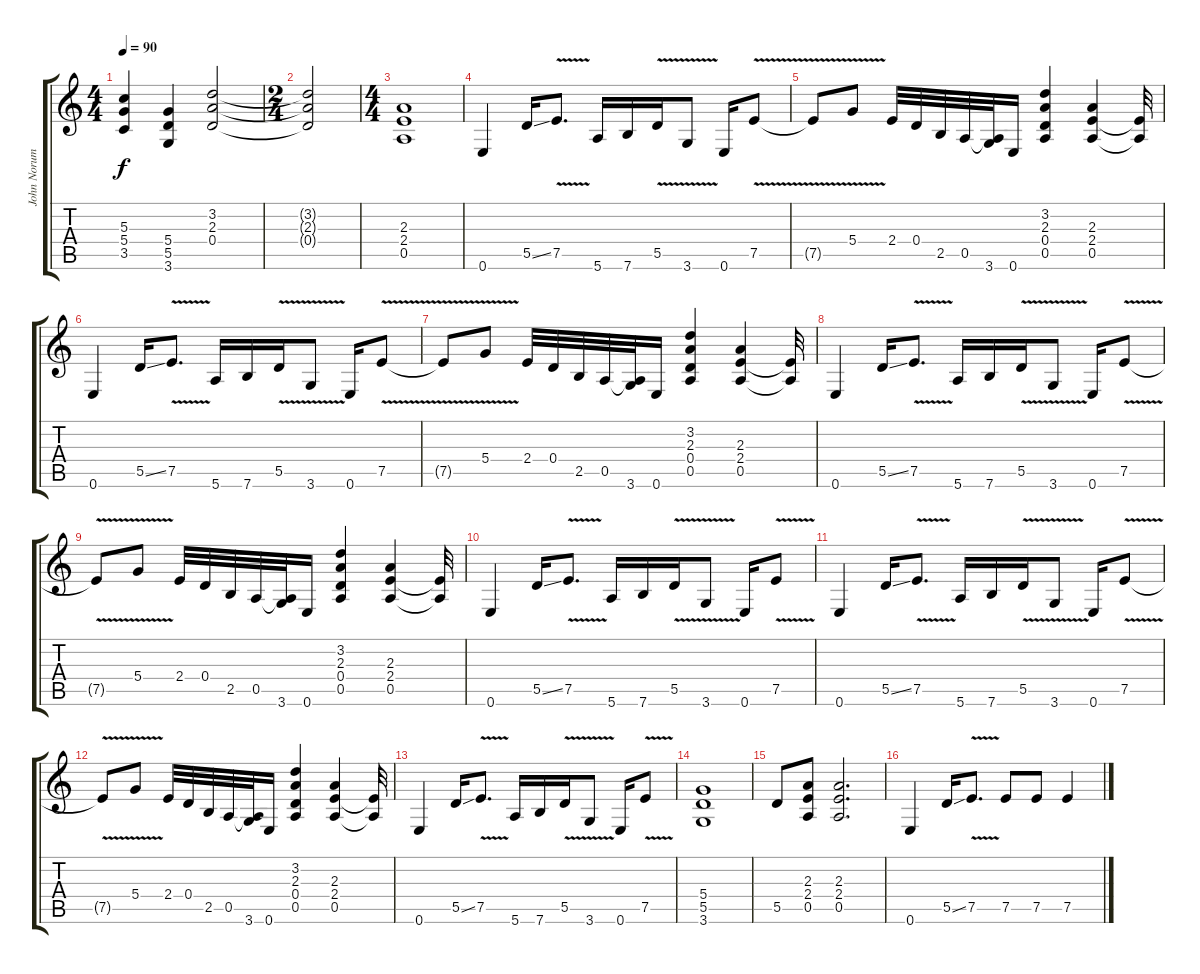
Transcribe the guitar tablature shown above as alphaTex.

\track ("John Norum" "John Norum") {instrument distortionguitar}
\staff {score tabs}
\tuning (E4 B3 G3 D3 A2 E2) {hide}
\ts (4 4)
\tempo 90
\clef g2
\ks c
(5.3 5.4 3.5).4{dy f} (5.4 5.5 3.6).4 (3.2 2.3 0.4).2 |
\ts (2 4)
(3.2{t} 2.3{t} 0.4{t}).2 |
\ts (4 4)
(2.3 2.4 0.5).1 |
0.6.4 5.5{ss}.16 7.5{v}.8{d} 5.6.16 7.6.16 5.5{v}.16 3.6{v}.8 0.6.16 7.5{v}.8 |
7.5{t}.8 5.4{v}.8 2.4.32 0.4.32 2.5.32 0.5.32 (0.5{t} 3.6).32 0.6.16 (3.2 2.3 0.4 0.5).4 (2.3 2.4 0.5).4 (2.4{t} 0.5{t}).32 |
0.6.4 5.5{ss}.16 7.5{v}.8{d} 5.6.16 7.6.16 5.5{v}.16 3.6{v}.8 0.6.16 7.5{v}.8 |
7.5{t}.8 5.4{v}.8 2.4.32 0.4.32 2.5.32 0.5.32 (0.5{t} 3.6).32 0.6.16 (3.2 2.3 0.4 0.5).4 (2.3 2.4 0.5).4 (2.4{t} 0.5{t}).32 |
0.6.4 5.5{ss}.16 7.5{v}.8{d} 5.6.16 7.6.16 5.5{v}.16 3.6{v}.8 0.6.16 7.5{v}.8 |
7.5{t}.8 5.4{v}.8 2.4.32 0.4.32 2.5.32 0.5.32 (0.5{t} 3.6).32 0.6.16 (3.2 2.3 0.4 0.5).4 (2.3 2.4 0.5).4 (2.4{t} 0.5{t}).32 |
0.6.4 5.5{ss}.16 7.5{v}.8{d} 5.6.16 7.6.16 5.5{v}.16 3.6{v}.8 0.6.16 7.5{v}.8 |
0.6.4 5.5{ss}.16 7.5{v}.8{d} 5.6.16 7.6.16 5.5{v}.16 3.6{v}.8 0.6.16 7.5{v}.8 |
7.5{t}.8 5.4{v}.8 2.4.32 0.4.32 2.5.32 0.5.32 (0.5{t} 3.6).32 0.6.16 (3.2 2.3 0.4 0.5).4 (2.3 2.4 0.5).4 (2.4{t} 0.5{t}).32 |
0.6.4 5.5{ss}.16 7.5{v}.8{d} 5.6.16 7.6.16 5.5{v}.16 3.6{v}.8 0.6.16 7.5{v}.8 |
(5.4 5.5 3.6).1 |
5.5.8 (2.3 2.4 0.5).8 (2.3 2.4 0.5).2{d} |
0.6.4 5.5{ss}.16 7.5{v}.8{d} 7.5.8 7.5.8 7.5.4
